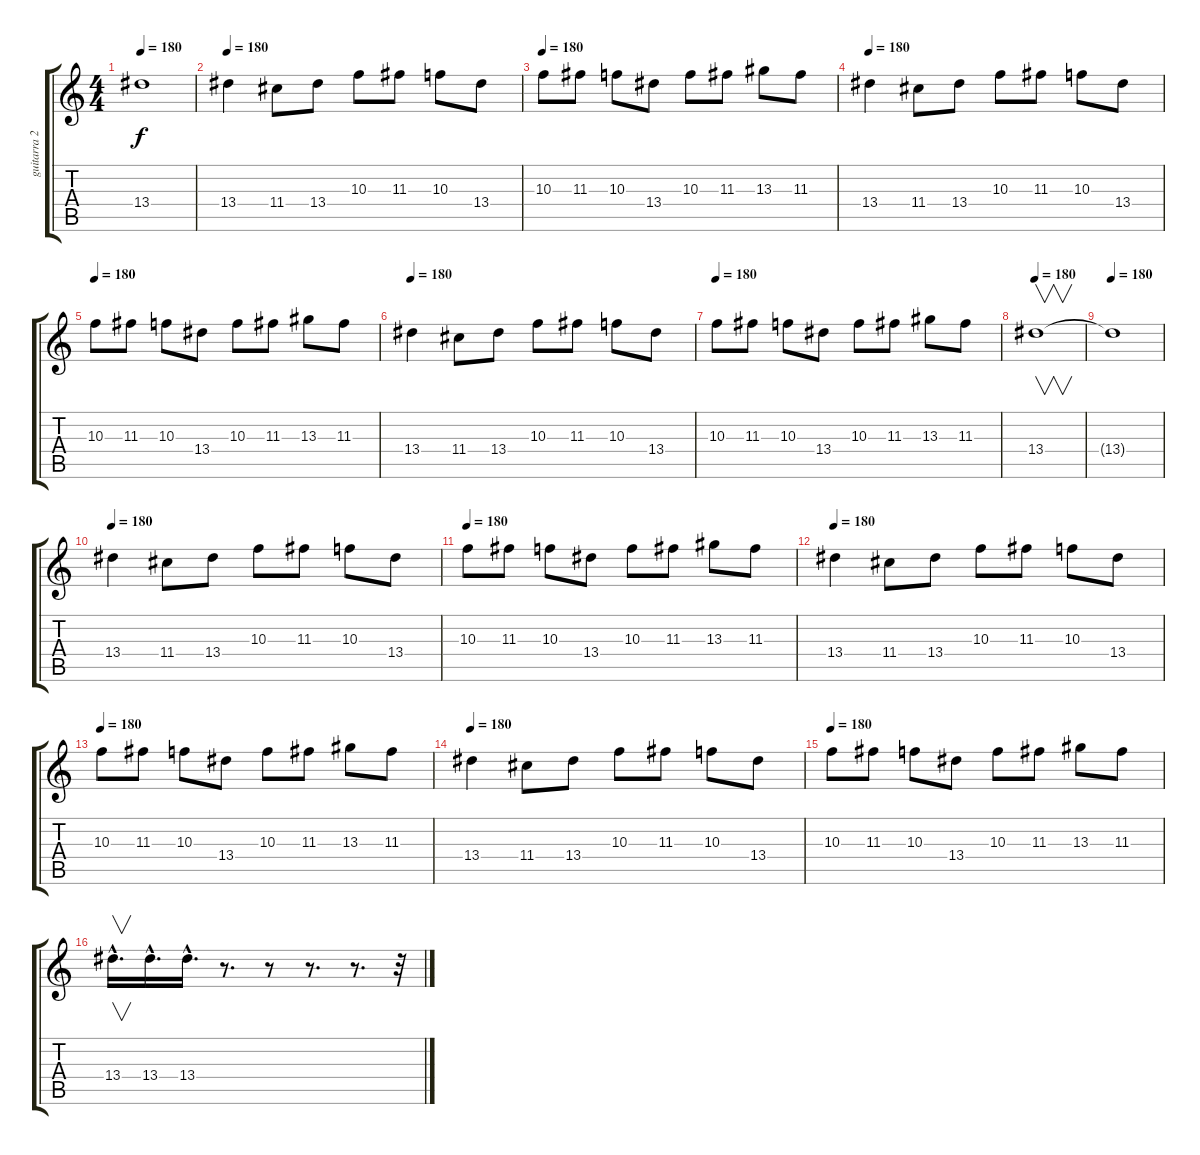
\track ("guitarra 2" "guitarra 2") {instrument distortionguitar}
\staff {score tabs}
\tuning (E4 B3 G3 D3 A2 E2) {hide}
\ts (4 4)
\tempo 180
\clef g2
\ks c
13.4{t}.1{dy f} |
\tempo 180
13.4.4 11.4.8 13.4.8 10.3.8 11.3.8 10.3.8 13.4.8 |
\tempo 180
10.3.8 11.3.8 10.3.8 13.4.8 10.3.8 11.3.8 13.3.8 11.3.8 |
\tempo 180
13.4.4 11.4.8 13.4.8 10.3.8 11.3.8 10.3.8 13.4.8 |
\tempo 180
10.3.8 11.3.8 10.3.8 13.4.8 10.3.8 11.3.8 13.3.8 11.3.8 |
\tempo 180
13.4.4 11.4.8 13.4.8 10.3.8 11.3.8 10.3.8 13.4.8 |
\tempo 180
10.3.8 11.3.8 10.3.8 13.4.8 10.3.8 11.3.8 13.3.8 11.3.8 |
\tempo 180
13.4.1{v} |
\tempo 180
13.4{t}.1 |
\tempo 180
13.4.4 11.4.8 13.4.8 10.3.8 11.3.8 10.3.8 13.4.8 |
\tempo 180
10.3.8 11.3.8 10.3.8 13.4.8 10.3.8 11.3.8 13.3.8 11.3.8 |
\tempo 180
13.4.4 11.4.8 13.4.8 10.3.8 11.3.8 10.3.8 13.4.8 |
\tempo 180
10.3.8 11.3.8 10.3.8 13.4.8 10.3.8 11.3.8 13.3.8 11.3.8 |
\tempo 180
13.4.4 11.4.8 13.4.8 10.3.8 11.3.8 10.3.8 13.4.8 |
\tempo 180
10.3.8 11.3.8 10.3.8 13.4.8 10.3.8 11.3.8 13.3.8 11.3.8 |
13.4{hac}.16{v d} 13.4{hac}.16{d} 13.4{hac}.16{d} r.8{d} r.8 r.8{d} r.8{d} r.32
